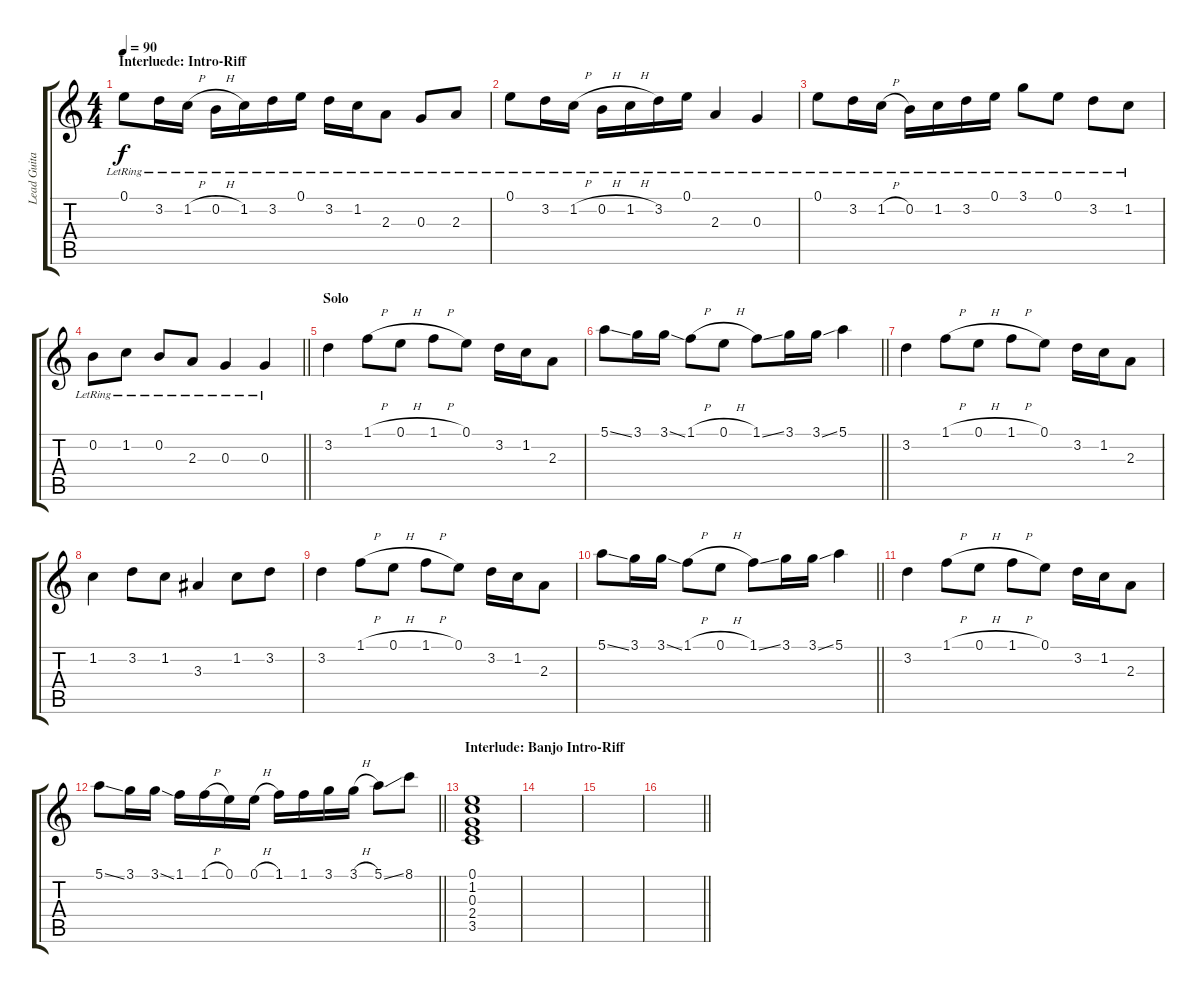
\track ("Lead Guitar" "Lead Guita") {instrument acousticguitarsteel}
\staff {score tabs}
\tuning (E4 B3 G3 D3 A2 E2) {hide}
\ts (4 4)
\section ("" "Interluede: Intro-Riff")
\tempo 90
\clef g2
\ks c
0.1{lr}.8{dy f} 3.2{lr}.16 1.2{h lr}.16 0.2{h lr}.16 1.2{lr}.16 3.2{lr}.16 0.1{lr}.16 3.2{lr}.16 1.2{lr}.16 2.3{lr}.8 0.3{lr}.8 2.3{lr}.8 |
0.1{lr}.8 3.2{lr}.16 1.2{h lr}.16 0.2{h lr}.16 1.2{h lr}.16 3.2{lr}.16 0.1{lr}.16 2.3{lr}.4 0.3{lr}.4 |
0.1{lr}.8 3.2{lr}.16 1.2{h lr}.16 0.2{lr}.16 1.2{lr}.16 3.2{lr}.16 0.1{lr}.16 3.1{lr}.8 0.1{lr}.8 3.2{lr}.8 1.2{lr}.8 |
\barLineRight lightlight
0.2{lr}.8 1.2{lr}.8 0.2{lr}.8 2.3{lr}.8 0.3{lr}.4 0.3{lr}.4 |
\section ("" "Solo")
3.2.4 1.1{h}.8 0.1{h}.8 1.1{h}.8 0.1.8 3.2.16 1.2.16 2.3.8 |
\barLineRight lightlight
5.1{ss}.8 3.1.16 3.1{ss}.16 1.1{h}.8 0.1{h}.8 1.1{ss}.8 3.1.16 3.1{ss}.16 5.1.4 |
3.2.4 1.1{h}.8 0.1{h}.8 1.1{h}.8 0.1.8 3.2.16 1.2.16 2.3.8 |
1.2.4 3.2.8 1.2.8 3.3.4 1.2.8 3.2.8 |
3.2.4 1.1{h}.8 0.1{h}.8 1.1{h}.8 0.1.8 3.2.16 1.2.16 2.3.8 |
\barLineRight lightlight
5.1{ss}.8 3.1.16 3.1{ss}.16 1.1{h}.8 0.1{h}.8 1.1{ss}.8 3.1.16 3.1{ss}.16 5.1.4 |
3.2.4 1.1{h}.8 0.1{h}.8 1.1{h}.8 0.1.8 3.2.16 1.2.16 2.3.8 |
\barLineRight lightlight
5.1{ss}.8 3.1.16 3.1{ss}.16 1.1.16 1.1{h}.16 0.1.16 0.1{h}.16 1.1.16 1.1.16 3.1.16 3.1{h}.16 5.1{ss}.8 8.1.8 |
\section ("" "Interlude: Banjo Intro-Riff")
(0.1 1.2 0.3 2.4 3.5).1{volume 9} |
|
|
\barLineRight lightlight
